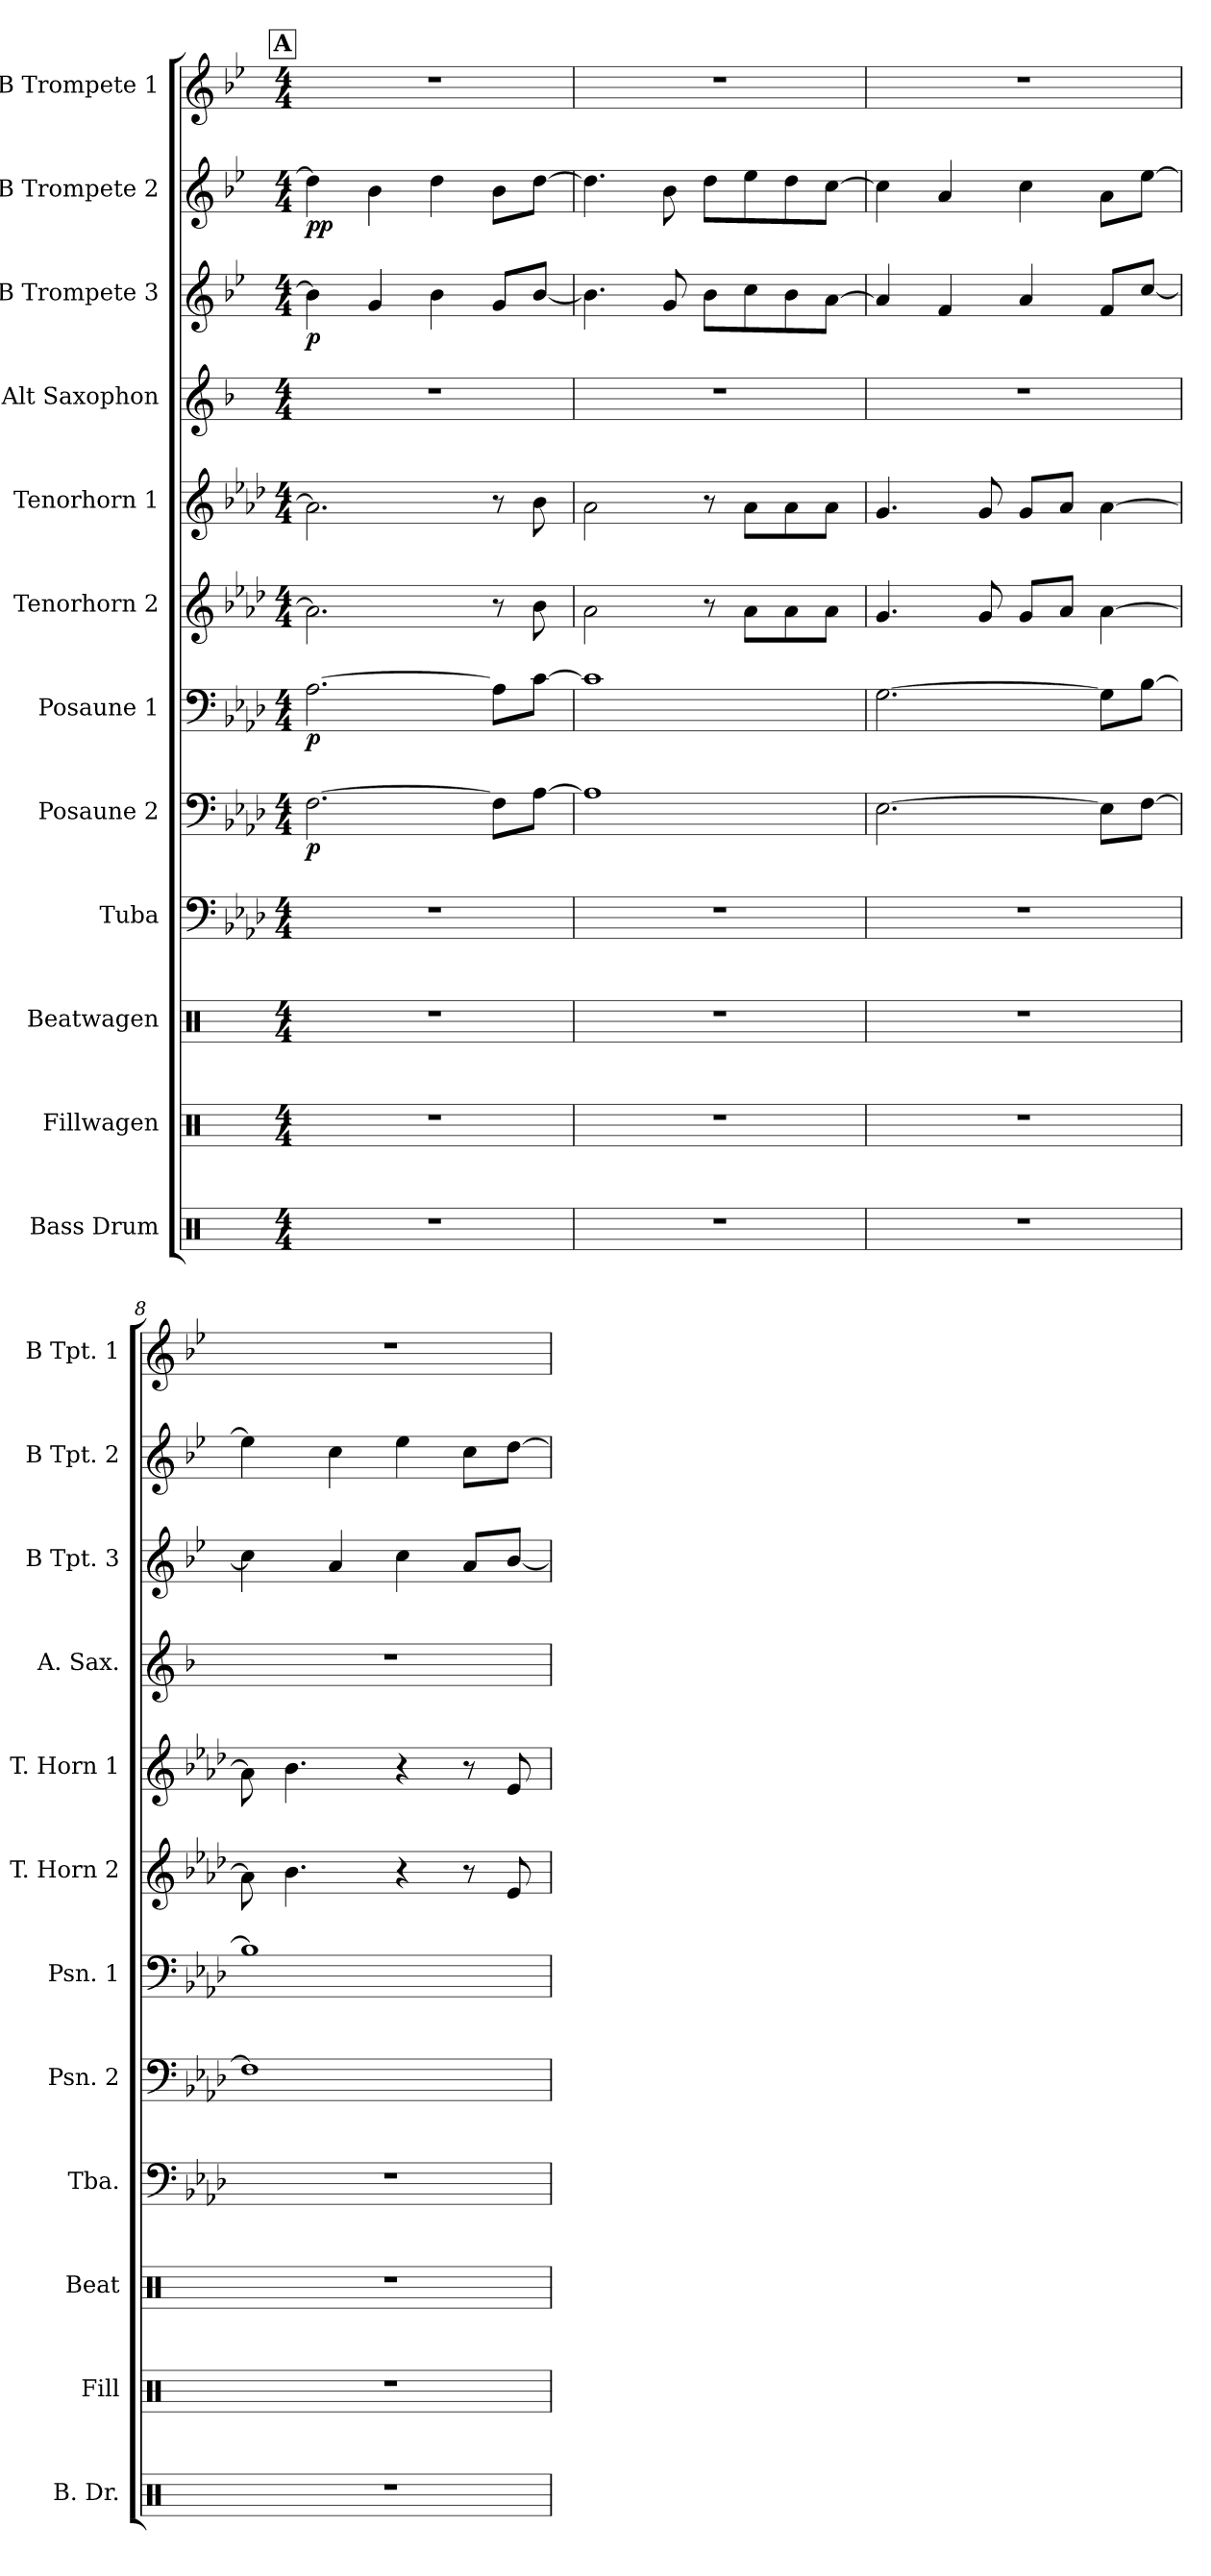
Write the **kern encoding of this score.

**kern	**kern	**kern	**kern	**kern	**dynam	**kern	**dynam	**kern	**kern	**kern	**kern	**dynam	**kern	**dynam	**kern
*part12	*part11	*part10	*part9	*part8	*part8	*part7	*part7	*part6	*part5	*part4	*part3	*part3	*part2	*part2	*part1
*staff12	*staff11	*staff10	*staff9	*staff8	*staff8	*staff7	*staff7	*staff6	*staff5	*staff4	*staff3	*staff3	*staff2	*staff2	*staff1
*I"Bass Drum	*I"Fillwagen	*I"Beatwagen	*I"Tuba	*I"Posaune 2	*	*I"Posaune 1	*	*I"Tenorhorn 2	*I"Tenorhorn 1	*I"Alt Saxophon	*I"B Trompete 3	*	*I"B Trompete 2	*	*I"B Trompete 1
*I'B. Dr.	*I'Fill	*I'Beat	*I'Tba.	*I'Psn. 2	*	*I'Psn. 1	*	*I'T. Horn 2	*I'T. Horn 1	*I'A. Sax.	*I'B Tpt. 3	*	*I'B Tpt. 2	*	*I'B Tpt. 1
*clefX	*clefX	*clefX	*clefF4	*clefF4	*	*clefF4	*	*clefG2	*clefG2	*clefG2	*clefG2	*	*clefG2	*	*clefG2
*	*	*	*	*	*	*	*	*ITrd8c14	*ITrd8c14	*ITrd5c9	*ITrd1c2	*	*ITrd1c2	*	*ITrd1c2
*k[]	*k[]	*k[]	*k[b-e-a-d-]	*k[b-e-a-d-]	*	*k[b-e-a-d-]	*	*k[b-e-a-d-]	*k[b-e-a-d-]	*k[b-e-a-d-]	*k[b-e-a-d-]	*	*k[b-e-a-d-]	*	*k[b-e-a-d-]
*M4/4	*M4/4	*M4/4	*M4/4	*M4/4	*	*M4/4	*	*M4/4	*M4/4	*M4/4	*M4/4	*	*M4/4	*	*M4/4
!!LO:REH:place=s1:a:B:fs=14:t=A
=5	=5	=5	=5	=5	=5	=5	=5	=5	=5	=5	=5	=5	=5	=5	=5
!	!	!	!	!	!LO:DY:b	!	!LO:DY:b	!	!	!	!	!LO:DY:b	!	!LO:DY:b	!
!	!	!	!	!	!	!	!	!	!	!	!	!	!	!LO:DY:n=1:b	!
1r	1r	1r	1r	[2.F\	p	[2.A-\	p	2.A-\]	2.A-\]	1r	4a-\]	p	4cc\]	p p	1r
.	.	.	.	.	.	.	.	.	.	.	4f/	.	4a-\	.	.
.	.	.	.	.	.	.	.	.	.	.	4a-\	.	4cc\	.	.
.	.	.	.	8F\L]	.	8A-\L]	.	8r	8r	.	8f/L	.	8a-\L	.	.
.	.	.	.	[8A-\J	.	[8c\J	.	8B-\	8B-\	.	[8a-/J	.	[8cc\J	.	.
=6	=6	=6	=6	=6	=6	=6	=6	=6	=6	=6	=6	=6	=6	=6	=6
1r	1r	1r	1r	1A-]	.	1c]	.	2A-\	2A-\	1r	4.a-\]	.	4.cc\]	.	1r
.	.	.	.	.	.	.	.	.	.	.	8f/	.	8a-\	.	.
.	.	.	.	.	.	.	.	8r	8r	.	8a-\L	.	8cc\L	.	.
.	.	.	.	.	.	.	.	8A-\L	8A-\L	.	8b-\	.	8dd-\	.	.
.	.	.	.	.	.	.	.	8A-\	8A-\	.	8a-\	.	8cc\	.	.
.	.	.	.	.	.	.	.	8A-\J	8A-\J	.	[8g\J	.	[8b-\J	.	.
=7	=7	=7	=7	=7	=7	=7	=7	=7	=7	=7	=7	=7	=7	=7	=7
1r	1r	1r	1r	[2.E-\	.	[2.G\	.	4.G/	4.G/	1r	4g/]	.	4b-\]	.	1r
.	.	.	.	.	.	.	.	.	.	.	4e-/	.	4g/	.	.
.	.	.	.	.	.	.	.	8G/	8G/	.	.	.	.	.	.
.	.	.	.	.	.	.	.	8G/L	8G/L	.	4g/	.	4b-\	.	.
.	.	.	.	.	.	.	.	8A-/J	8A-/J	.	.	.	.	.	.
.	.	.	.	8E-\L]	.	8G\L]	.	[4A-\	[4A-\	.	8e-/L	.	8g\L	.	.
.	.	.	.	[8F\J	.	[8B-\J	.	.	.	.	[8b-/J	.	[8dd-\J	.	.
=8	=8	=8	=8	=8	=8	=8	=8	=8	=8	=8	=8	=8	=8	=8	=8
1r	1r	1r	1r	1F]	.	1B-]	.	8A-\]	8A-\]	1r	4b-\]	.	4dd-\]	.	1r
.	.	.	.	.	.	.	.	4.B-\	4.B-\	.	.	.	.	.	.
.	.	.	.	.	.	.	.	.	.	.	4g/	.	4b-\	.	.
.	.	.	.	.	.	.	.	4r	4r	.	4b-\	.	4dd-\	.	.
.	.	.	.	.	.	.	.	8r	8r	.	8g/L	.	8b-\L	.	.
.	.	.	.	.	.	.	.	8E-/	8E-/	.	[8a-/J	.	[8cc\J	.	.
=	=	=	=	=	=	=	=	=	=	=	=	=	=	=	=
*-	*-	*-	*-	*-	*-	*-	*-	*-	*-	*-	*-	*-	*-	*-	*-
